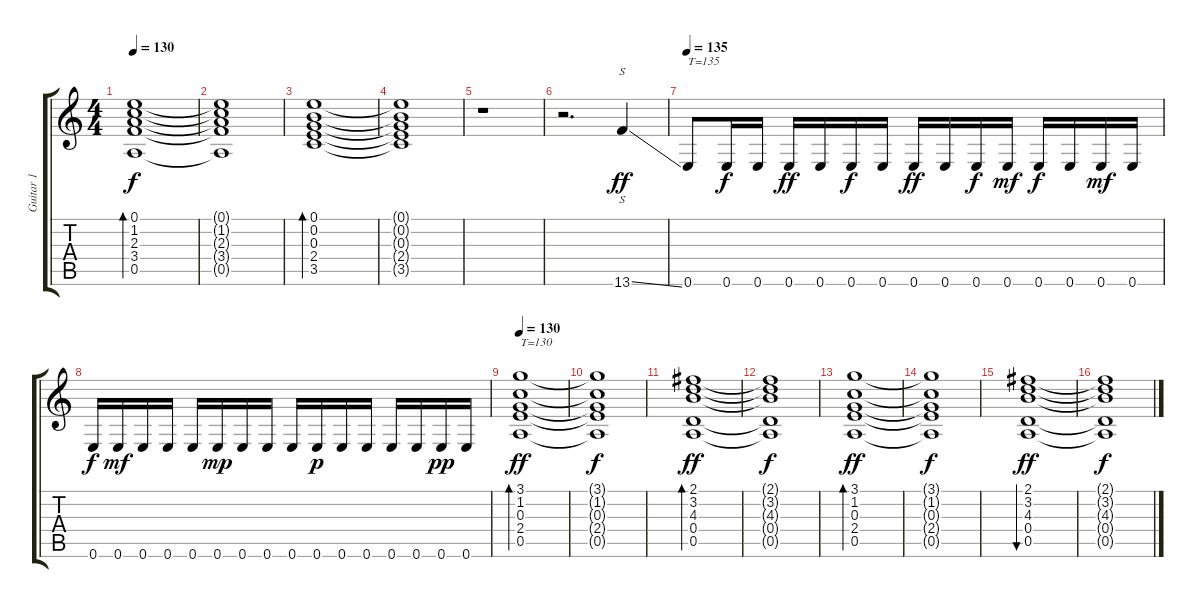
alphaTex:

\track ("Guitar 1" "Guitar 1") {instrument acousticguitarsteel}
\staff {score tabs}
\tuning (E4 B3 G3 D3 A2 E2) {hide}
\ts (4 4)
\tempo 130
\clef g2
\ks c
(0.1 1.2 2.3 3.4 0.5).1{bd 240 dy f} |
(0.1{t} 1.2{t} 2.3{t} 3.4{t} 0.5{t}).1 |
(0.1 0.2 0.3 2.4 3.5).1{bd 240} |
(0.1{t} 0.2{t} 0.3{t} 2.4{t} 3.5{t}).1 |
r.1 |
r.2{d} 13.6{ss}.4{s dy ff} |
\tempo 135
0.6.8{txt "T=135"} 0.6.16{dy f} 0.6.16 0.6.16{dy ff} 0.6.16 0.6.16{dy f} 0.6.16 0.6.16{dy ff} 0.6.16 0.6.16{dy f} 0.6.16{dy mf} 0.6.16{dy f} 0.6.16 0.6.16{dy mf} 0.6.16 |
0.6.16{dy f} 0.6.16{dy mf} 0.6.16 0.6.16 0.6.16 0.6.16{dy mp} 0.6.16 0.6.16 0.6.16 0.6.16{dy p} 0.6.16 0.6.16 0.6.16 0.6.16 0.6.16{dy pp} 0.6.16 |
\tempo 130
(3.1 1.2 0.3 2.4 0.5).1{bd 240 txt "T=130" dy ff} |
(3.1{t} 1.2{t} 0.3{t} 2.4{t} 0.5{t}).1{dy f} |
(2.1 3.2 4.3 0.4 0.5).1{bd 240 dy ff} |
(2.1{t} 3.2{t} 4.3{t} 0.4{t} 0.5{t}).1{dy f} |
(3.1 1.2 0.3 2.4 0.5).1{bd 240 dy ff} |
(3.1{t} 1.2{t} 0.3{t} 2.4{t} 0.5{t}).1{dy f} |
(2.1 3.2 4.3 0.4 0.5).1{bu 240 dy ff} |
(2.1{t} 3.2{t} 4.3{t} 0.4{t} 0.5{t}).1{dy f}
